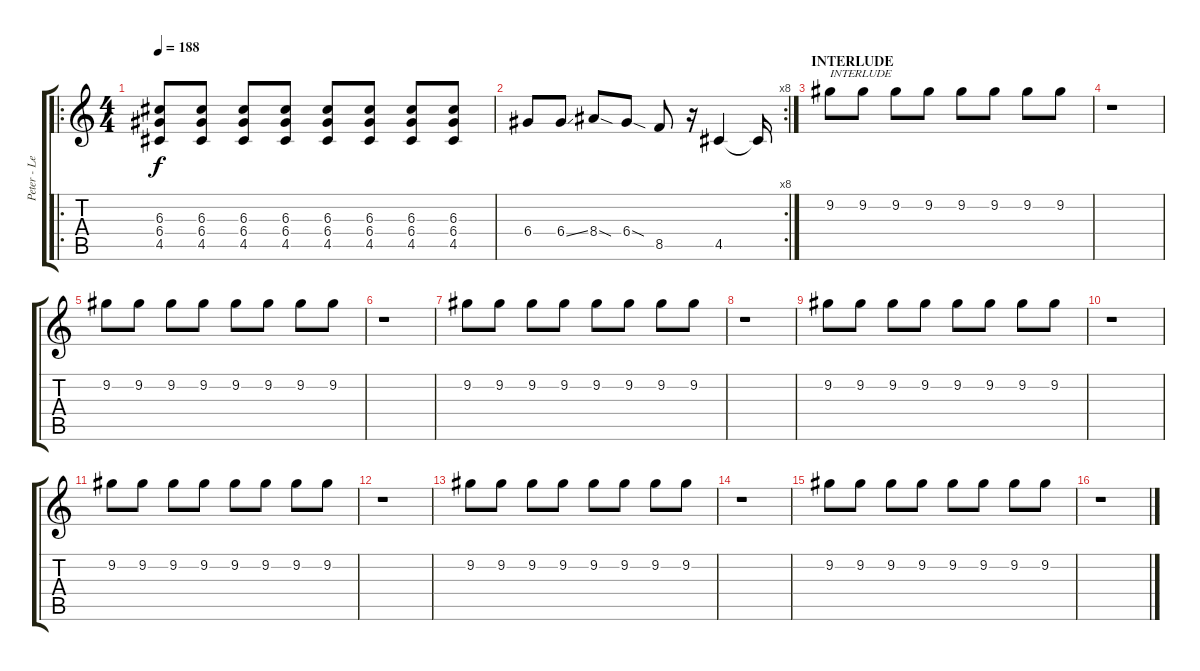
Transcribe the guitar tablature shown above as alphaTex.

\track ("Peter - Lead Guitar" "Peter - Le") {instrument distortionguitar}
\staff {score tabs}
\tuning (E4 B3 G3 D3 A2 E2) {hide}
\ro
\ts (4 4)
\tempo 188
\clef g2
\ks c
(6.3 6.4 4.5).8{dy f} (6.3 6.4 4.5).8 (6.3 6.4 4.5).8 (6.3 6.4 4.5).8 (6.3 6.4 4.5).8 (6.3 6.4 4.5).8 (6.3 6.4 4.5).8 (6.3 6.4 4.5).8 |
\rc 8
6.4.8 6.4{ss}.8 8.4{sod}.8 6.4{sod}.8 8.5.8 r.16 4.5.4 4.5{t}.16 |
\section ("" "INTERLUDE")
9.2.8{txt "INTERLUDE"} 9.2.8 9.2.8 9.2.8 9.2.8 9.2.8 9.2.8 9.2.8 |
r.1 |
9.2.8 9.2.8 9.2.8 9.2.8 9.2.8 9.2.8 9.2.8 9.2.8 |
r.1 |
9.2.8 9.2.8 9.2.8 9.2.8 9.2.8 9.2.8 9.2.8 9.2.8 |
r.1 |
9.2.8 9.2.8 9.2.8 9.2.8 9.2.8 9.2.8 9.2.8 9.2.8 |
r.1 |
9.2.8 9.2.8 9.2.8 9.2.8 9.2.8 9.2.8 9.2.8 9.2.8 |
r.1 |
9.2.8 9.2.8 9.2.8 9.2.8 9.2.8 9.2.8 9.2.8 9.2.8 |
r.1 |
9.2.8 9.2.8 9.2.8 9.2.8 9.2.8 9.2.8 9.2.8 9.2.8 |
r.1
